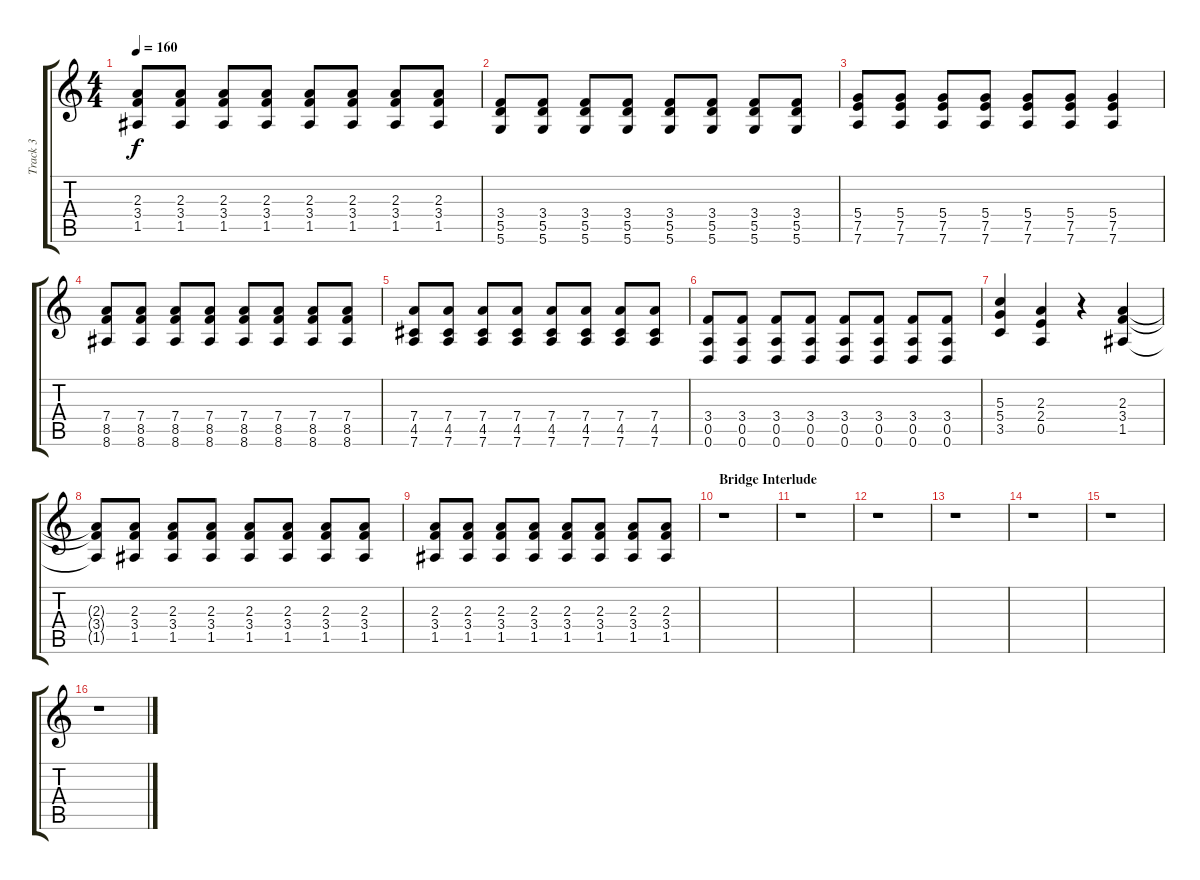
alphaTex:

\track ("Track 3" "Track 3") {instrument distortionguitar}
\staff {score tabs}
\tuning (E4 B3 G3 D3 A2 D2) {hide}
\ts (4 4)
\tempo 160
\clef g2
\ks c
(2.3 3.4 1.5).8{dy f} (2.3 3.4 1.5).8 (2.3 3.4 1.5).8 (2.3 3.4 1.5).8 (2.3 3.4 1.5).8 (2.3 3.4 1.5).8 (2.3 3.4 1.5).8 (2.3 3.4 1.5).8 |
(3.4 5.5 5.6).8 (3.4 5.5 5.6).8 (3.4 5.5 5.6).8 (3.4 5.5 5.6).8 (3.4 5.5 5.6).8 (3.4 5.5 5.6).8 (3.4 5.5 5.6).8 (3.4 5.5 5.6).8 |
(5.4 7.5 7.6).8 (5.4 7.5 7.6).8 (5.4 7.5 7.6).8 (5.4 7.5 7.6).8 (5.4 7.5 7.6).8 (5.4 7.5 7.6).8 (5.4 7.5 7.6).4 |
(7.4 8.5 8.6).8 (7.4 8.5 8.6).8 (7.4 8.5 8.6).8 (7.4 8.5 8.6).8 (7.4 8.5 8.6).8 (7.4 8.5 8.6).8 (7.4 8.5 8.6).8 (7.4 8.5 8.6).8 |
(7.4 4.5 7.6).8 (7.4 4.5 7.6).8 (7.4 4.5 7.6).8 (7.4 4.5 7.6).8 (7.4 4.5 7.6).8 (7.4 4.5 7.6).8 (7.4 4.5 7.6).8 (7.4 4.5 7.6).8 |
(3.4 0.5 0.6).8 (3.4 0.5 0.6).8 (3.4 0.5 0.6).8 (3.4 0.5 0.6).8 (3.4 0.5 0.6).8 (3.4 0.5 0.6).8 (3.4 0.5 0.6).8 (3.4 0.5 0.6).8 |
(5.3 5.4 3.5).4 (2.3 2.4 0.5).4 r.4 (2.3 3.4 1.5).4 |
(2.3{t} 3.4{t} 1.5{t}).8 (2.3 3.4 1.5).8 (2.3 3.4 1.5).8 (2.3 3.4 1.5).8 (2.3 3.4 1.5).8 (2.3 3.4 1.5).8 (2.3 3.4 1.5).8 (2.3 3.4 1.5).8 |
(2.3 3.4 1.5).8 (2.3 3.4 1.5).8 (2.3 3.4 1.5).8 (2.3 3.4 1.5).8 (2.3 3.4 1.5).8 (2.3 3.4 1.5).8 (2.3 3.4 1.5).8 (2.3 3.4 1.5).8 |
\section ("" "Bridge Interlude")
r.1 |
r.1 |
r.1 |
r.1 |
r.1 |
r.1 |
r.1
